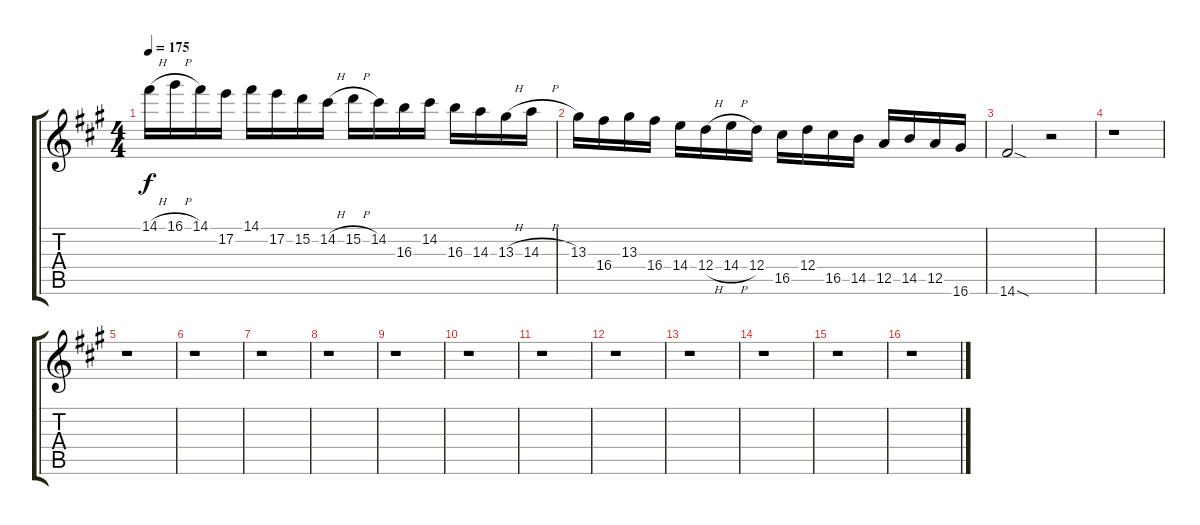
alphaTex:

\track "" {instrument distortionguitar}
\staff {score tabs}
\tuning (E4 B3 G3 D3 A2 E2) {hide}
\ts (4 4)
\tempo 175
\clef g2
\ks a
14.1{h}.16{dy f} 16.1{h}.16 14.1.16 17.2.16 14.1.16 17.2.16 15.2.16 14.2{h}.16 15.2{h}.16 14.2.16 16.3.16 14.2.16 16.3.16 14.3.16 13.3{h}.16 14.3{h}.16 |
13.3.16 16.4.16 13.3.16 16.4.16 14.4.16 12.4{h}.16 14.4{h}.16 12.4.16 16.5.16 12.4.16 16.5.16 14.5.16 12.5.16 14.5.16 12.5.16 16.6.16 |
14.6{sod}.2 r.2 |
r.1 |
r.1 |
r.1 |
r.1 |
r.1 |
r.1 |
r.1 |
r.1 |
r.1 |
r.1 |
r.1 |
r.1 |
r.1
